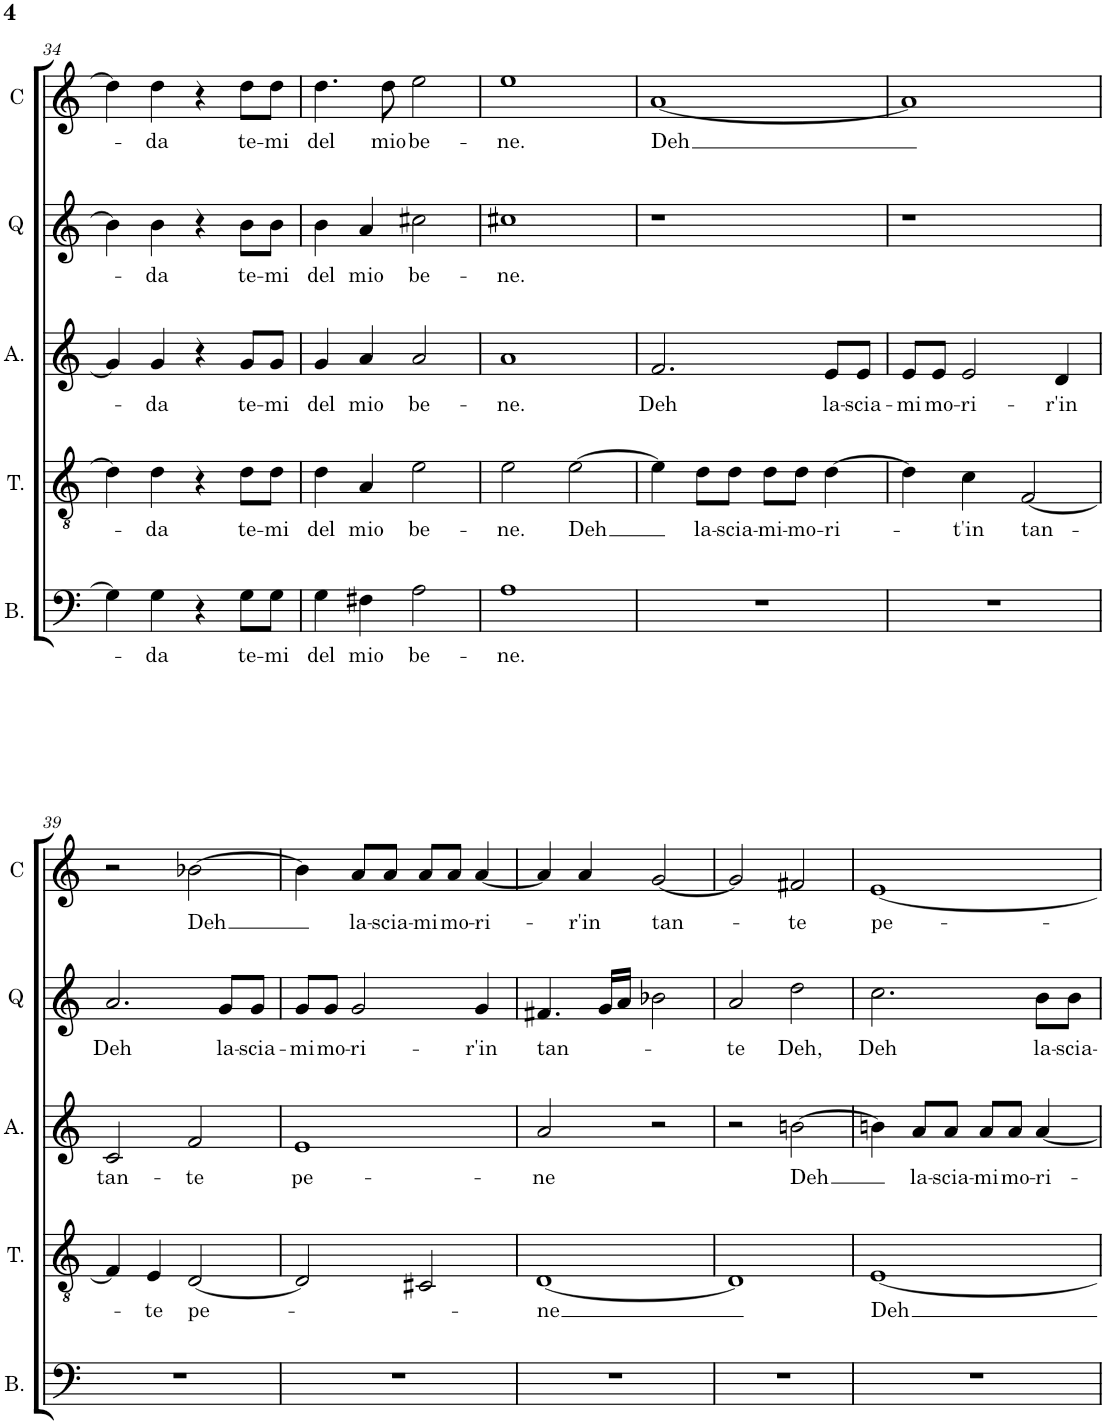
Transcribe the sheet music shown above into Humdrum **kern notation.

**kern	**text	**kern	**text	**kern	**text	**kern	**text	**kern	**text
*part5	*part5	*part4	*part4	*part3	*part3	*part2	*part2	*part1	*part1
*staff5	*staff5	*staff4	*staff4	*staff3	*staff3	*staff2	*staff2	*staff1	*staff1
*I"Bass	*	*I"Tenor	*	*I"Alto	*	*I"Quinto	*	*I"Canto	*
*I'B.	*	*I'T.	*	*I'A.	*	*I'Q	*	*I'C	*
!!LO:PB:g=z
*clefF4	*	*clefGv2	*	*clefG2	*	*clefG2	*	*clefG2	*
*k[]	*	*k[]	*	*k[]	*	*k[]	*	*k[]	*
*M4/4	*	*M4/4	*	*M4/4	*	*M4/4	*	*M4/4	*
*met(c)	*	*met(c)	*	*met(c)	*	*met(c)	*	*met(c)	*
=34	=34	=34	=34	=34	=34	=34	=34	=34	=34
4G\]	.	4d\]	.	4g/]	.	4b\]	.	4dd\]	.
!	!LO:LY:b	!	!LO:LY:b	!	!LO:LY:b	!	!LO:LY:b	!	!LO:LY:b
4G\	-da	4d\	-da	4g/	-da	4b\	-da	4dd\	-da
4r	.	4r	.	4r	.	4r	.	4r	.
!	!LO:LY:b	!	!LO:LY:b	!	!LO:LY:b	!	!LO:LY:b	!	!LO:LY:b
8G\L	te-	8d\L	te-	8g/L	te-	8b\L	te-	8dd\L	te-
!	!LO:LY:b	!	!LO:LY:b	!	!LO:LY:b	!	!LO:LY:b	!	!LO:LY:b
8G\J	-mi	8d\J	-mi	8g/J	-mi	8b\J	-mi	8dd\J	-mi
=35	=35	=35	=35	=35	=35	=35	=35	=35	=35
!	!LO:LY:b	!	!LO:LY:b	!	!LO:LY:b	!	!LO:LY:b	!	!LO:LY:b
4G\	del	4d\	del	4g/	del	4b\	del	4.dd\	del
!	!LO:LY:b	!	!LO:LY:b	!	!LO:LY:b	!	!LO:LY:b	!	!
4F#X\	mio	4A/	mio	4a/	mio	4a/	mio	.	.
!	!	!	!	!	!	!	!	!	!LO:LY:b
.	.	.	.	.	.	.	.	8dd\	mio
!	!LO:LY:b	!	!LO:LY:b	!	!LO:LY:b	!	!LO:LY:b	!	!LO:LY:b
2A\	be-	2e\	be-	2a/	be-	2cc#X\	be-	2ee\	be-
=36	=36	=36	=36	=36	=36	=36	=36	=36	=36
!	!LO:LY:b	!	!LO:LY:b	!	!LO:LY:b	!	!LO:LY:b	!	!LO:LY:b
1A	-ne.	2e\	-ne.	1a	-ne.	1cc#X	-ne.	1ee	-ne.
!	!	!	!LO:LY:b	!	!	!	!	!	!
.	.	[2e\	Deh	.	.	.	.	.	.
=37	=37	=37	=37	=37	=37	=37	=37	=37	=37
!	!	!	!	!	!LO:LY:b	!	!	!	!LO:LY:b
1r	.	4e\]	.	2.f/	Deh	1r	.	[1a	Deh
!	!	!	!LO:LY:b	!	!	!	!	!	!
.	.	8d\L	la-	.	.	.	.	.	.
!	!	!	!LO:LY:b	!	!	!	!	!	!
.	.	8d\J	-scia-	.	.	.	.	.	.
!	!	!	!LO:LY:b	!	!	!	!	!	!
.	.	8d\L	-mi-	.	.	.	.	.	.
!	!	!	!LO:LY:b	!	!	!	!	!	!
.	.	8d\J	-mo-	.	.	.	.	.	.
!	!	!	!LO:LY:b	!	!LO:LY:b	!	!	!	!
.	.	[4d\	-ri-	8e/L	la-	.	.	.	.
!	!	!	!	!	!LO:LY:b	!	!	!	!
.	.	.	.	8e/J	-scia-	.	.	.	.
=38	=38	=38	=38	=38	=38	=38	=38	=38	=38
!	!	!	!	!	!LO:LY:b	!	!	!	!
1r	.	4d\]	.	8e/L	-mi	1r	.	1a]	.
!	!	!	!	!	!LO:LY:b	!	!	!	!
.	.	.	.	8e/J	mo-	.	.	.	.
!	!	!	!LO:LY:b	!	!LO:LY:b	!	!	!	!
.	.	4c\	-t'in	2e/	-ri-	.	.	.	.
!	!	!	!LO:LY:b	!	!	!	!	!	!
.	.	[2F/	tan-	.	.	.	.	.	.
!	!	!	!	!	!LO:LY:b	!	!	!	!
.	.	.	.	4d/	-r'in	.	.	.	.
!!LO:LB:g=z
=39	=39	=39	=39	=39	=39	=39	=39	=39	=39
!	!	!	!	!	!LO:LY:b	!	!LO:LY:b	!	!
1r	.	4F/]	.	2c/	tan-	2.a/	Deh	2r	.
!	!	!	!LO:LY:b	!	!	!	!	!	!
.	.	4E/	-te	.	.	.	.	.	.
!	!	!	!LO:LY:b	!	!LO:LY:b	!	!	!	!LO:LY:b
.	.	[2D/	pe-	2f/	-te	.	.	[2b-X\	Deh
!	!	!	!	!	!	!	!LO:LY:b	!	!
.	.	.	.	.	.	8g/L	la-	.	.
!	!	!	!	!	!	!	!LO:LY:b	!	!
.	.	.	.	.	.	8g/J	-scia-	.	.
=40	=40	=40	=40	=40	=40	=40	=40	=40	=40
!	!	!	!	!	!LO:LY:b	!	!LO:LY:b	!	!
1r	.	2D/]	.	1e	pe-	8g/L	-mi	4b-\]	.
!	!	!	!	!	!	!	!LO:LY:b	!	!
.	.	.	.	.	.	8g/J	mo-	.	.
!	!	!	!	!	!	!	!LO:LY:b	!	!LO:LY:b
.	.	.	.	.	.	2g/	-ri-	8a/L	la-
!	!	!	!	!	!	!	!	!	!LO:LY:b
.	.	.	.	.	.	.	.	8a/J	-scia-
!	!	!	!	!	!	!	!	!	!LO:LY:b
.	.	2C#X/	.	.	.	.	.	8a/L	-mi
!	!	!	!	!	!	!	!	!	!LO:LY:b
.	.	.	.	.	.	.	.	8a/J	mo-
!	!	!	!	!	!	!	!LO:LY:b	!	!LO:LY:b
.	.	.	.	.	.	4g/	-r'in	[4a/	-ri-
=41	=41	=41	=41	=41	=41	=41	=41	=41	=41
!	!	!	!LO:LY:b	!	!LO:LY:b	!	!LO:LY:b	!	!
1r	.	[1D	-ne	2a/	-ne	4.f#X/	tan-	4a/]	.
!	!	!	!	!	!	!	!	!	!LO:LY:b
.	.	.	.	.	.	.	.	4a/	-r'in
.	.	.	.	.	.	16g/LL	.	.	.
.	.	.	.	.	.	16a/JJ	.	.	.
!	!	!	!	!	!	!	!	!	!LO:LY:b
.	.	.	.	2r	.	2b-X\	.	[2g/	tan-
=42	=42	=42	=42	=42	=42	=42	=42	=42	=42
!	!	!	!	!	!	!	!LO:LY:b	!	!
1r	.	1D]	.	2r	.	2a/	-te	2g/]	.
!	!	!	!	!	!LO:LY:b	!	!LO:LY:b	!	!LO:LY:b
.	.	.	.	[2bn\	Deh	2dd\	Deh,	2f#X/	-te
=43	=43	=43	=43	=43	=43	=43	=43	=43	=43
!	!	!	!LO:LY:b	!	!	!	!LO:LY:b	!	!LO:LY:b
1r	.	[1E	Deh	4bn\]	.	2.cc\	Deh	[1e	pe-
!	!	!	!	!	!LO:LY:b	!	!	!	!
.	.	.	.	8a/L	la-	.	.	.	.
!	!	!	!	!	!LO:LY:b	!	!	!	!
.	.	.	.	8a/J	-scia-	.	.	.	.
!	!	!	!	!	!LO:LY:b	!	!	!	!
.	.	.	.	8a/L	-mi	.	.	.	.
!	!	!	!	!	!LO:LY:b	!	!	!	!
.	.	.	.	8a/J	mo-	.	.	.	.
!	!	!	!	!	!LO:LY:b	!	!LO:LY:b	!	!
.	.	.	.	[4a/	-ri-	8b\L	la-	.	.
!	!	!	!	!	!	!	!LO:LY:b	!	!
.	.	.	.	.	.	8b\J	-scia-	.	.
=	=	=	=	=	=	=	=	=	=
*-	*-	*-	*-	*-	*-	*-	*-	*-	*-
